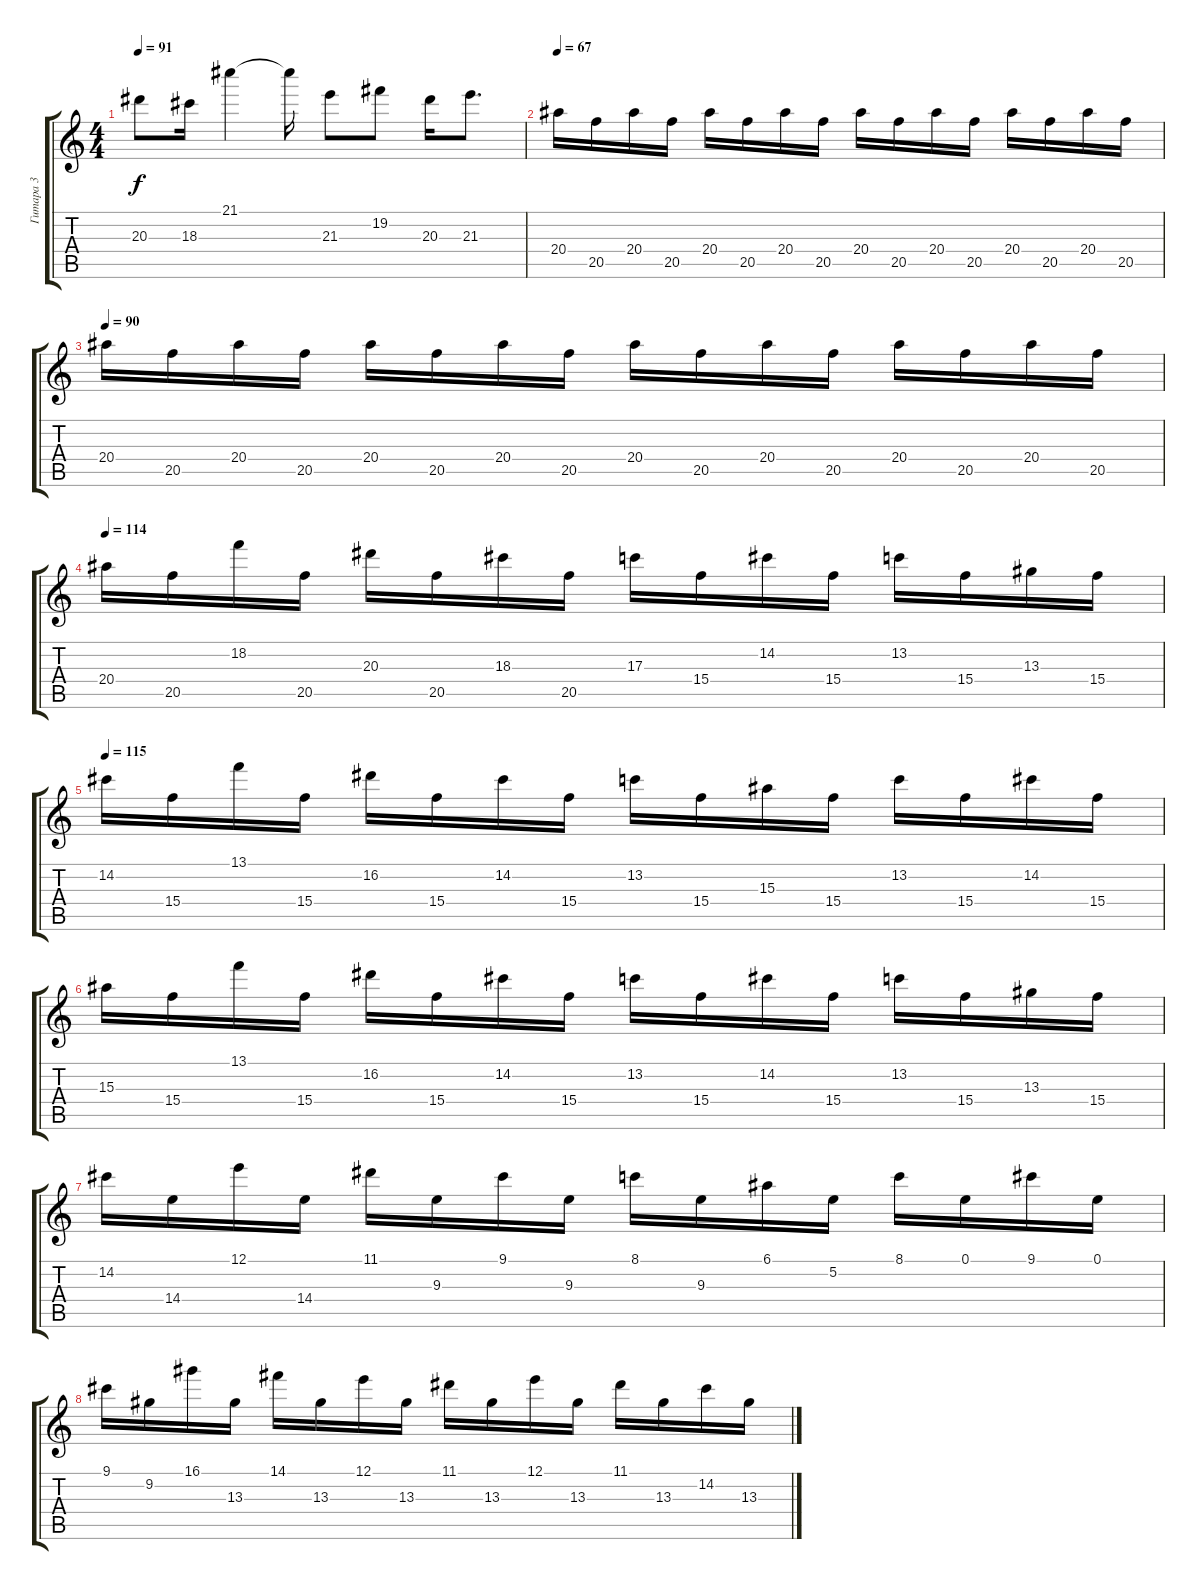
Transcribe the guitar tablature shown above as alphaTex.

\track ("Гитара 3" "Гитара 3") {instrument distortionguitar}
\staff {score tabs}
\tuning (E4 B3 G3 D3 A2 E2) {hide}
\ts (4 4)
\tempo 91
\clef g2
\ks c
20.3.8{dy f} 18.3.16 21.1.4 21.1{t}.16 21.3.8 19.2.8 20.3.16 21.3.8{d} |
\tempo 67
20.4.16{volume 0} 20.5.16{volume 0} 20.4.16{volume 1} 20.5.16{volume 2} 20.4.16{volume 2} 20.5.16{volume 2} 20.4.16{volume 3} 20.5.16{volume 3} 20.4.16{volume 4} 20.5.16{volume 4} 20.4.16{volume 5} 20.5.16{volume 5} 20.4.16{volume 6} 20.5.16{volume 6} 20.4.16{volume 7} 20.5.16{volume 7} |
\tempo 90
20.4.16{volume 8} 20.5.16{volume 8} 20.4.16{volume 9} 20.5.16{volume 9} 20.4.16{volume 10} 20.5.16{volume 10} 20.4.16{volume 11} 20.5.16{volume 11} 20.4.16{volume 12} 20.5.16{volume 12} 20.4.16{volume 13} 20.5.16{volume 13} 20.4.16{volume 14} 20.5.16{volume 14} 20.4.16{volume 14} 20.5.16{volume 15} |
\tempo 114
20.4.16{volume 16} 20.5.16{volume 16} 18.2.16 20.5.16 20.3.16 20.5.16 18.3.16 20.5.16 17.3.16 15.4.16 14.2.16 15.4.16 13.2.16 15.4.16 13.3.16 15.4.16 |
\tempo 115
14.2.16 15.4.16 13.1.16 15.4.16 16.2.16 15.4.16 14.2.16 15.4.16 13.2.16 15.4.16 15.3.16 15.4.16 13.2.16 15.4.16 14.2.16 15.4.16 |
15.3.16 15.4.16 13.1.16 15.4.16 16.2.16 15.4.16 14.2.16 15.4.16 13.2.16 15.4.16 14.2.16 15.4.16 13.2.16 15.4.16 13.3.16 15.4.16 |
14.2.16 14.4.16 12.1.16 14.4.16 11.1.16 9.3.16 9.1.16 9.3.16 8.1.16 9.3.16 6.1.16 5.2.16 8.1.16 0.1.16 9.1.16 0.1.16 |
9.1.16 9.2.16 16.1.16 13.3.16 14.1.16 13.3.16 12.1.16 13.3.16 11.1.16 13.3.16 12.1.16 13.3.16 11.1.16 13.3.16 14.2.16 13.3.16
